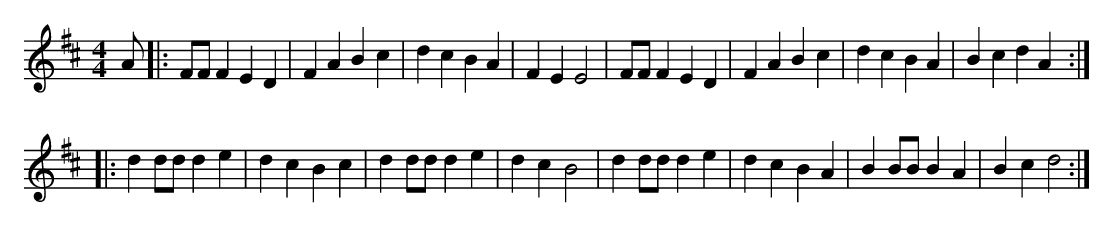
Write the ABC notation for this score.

X:1
M:4/4
K:D
A|:FF F2 E2 D2|F2 A2 B2 c2|d2c2B2A2|F2E2E4|FF F2 E2 D2|F2 A2 B2 c2|d2c2B2A2|B2c2d2A2:|
|:d2dd d2e2|d2c2B2c2|d2dd d2e2|d2c2B4|d2dd d2e2|d2c2B2A2|B2BB B2A2|B2c2d4:|
